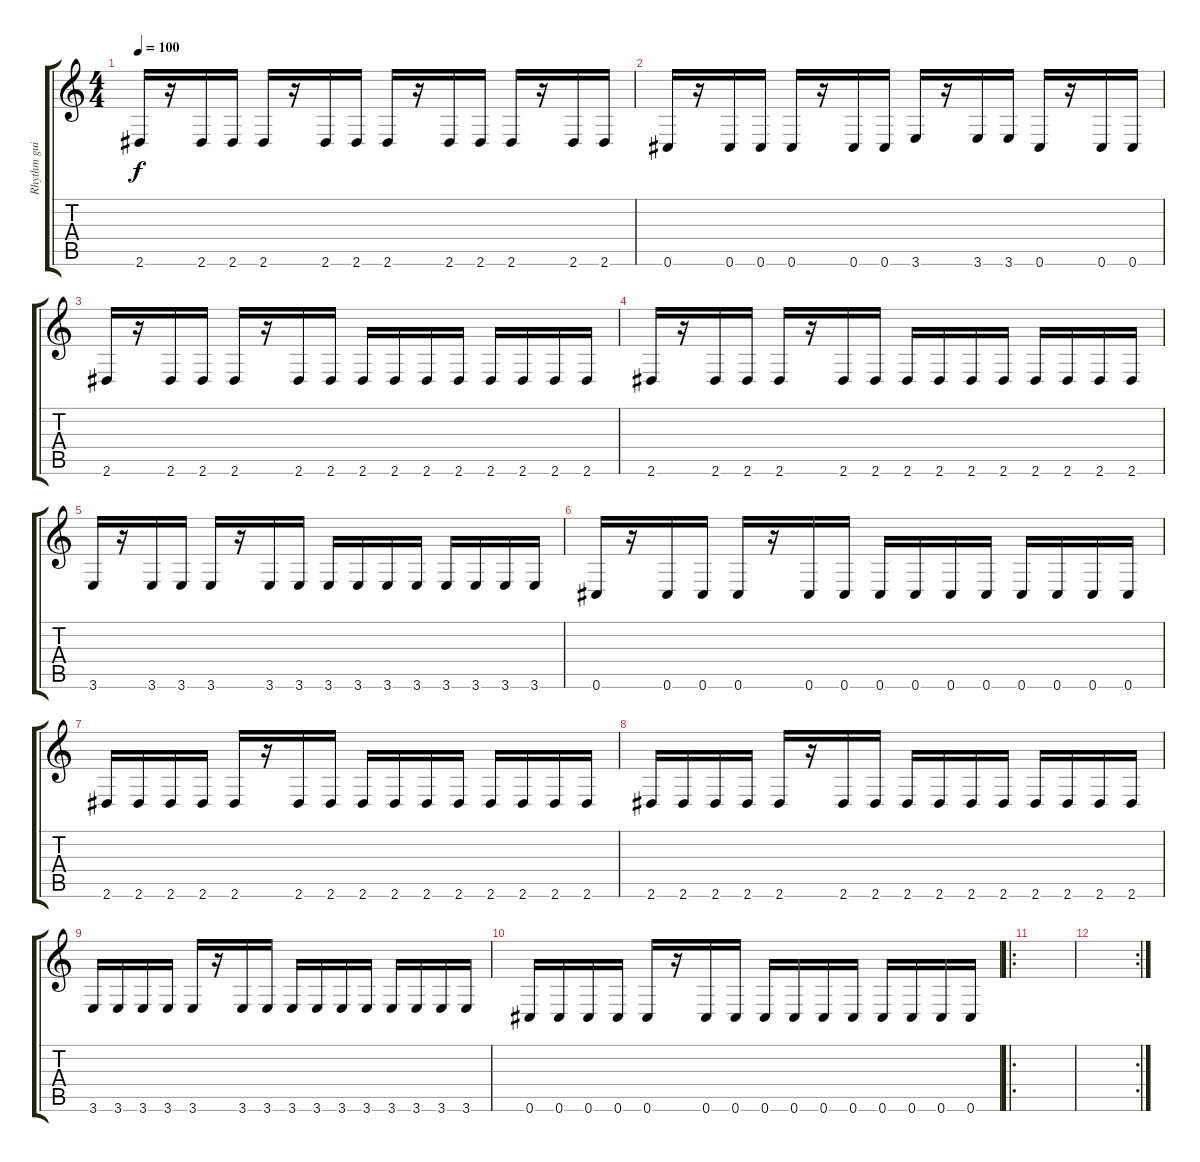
\track ("Rhythm guitar" "Rhythm gui") {instrument distortionguitar}
\staff {score tabs}
\tuning (Db4 Ab3 E3 B2 Gb2 Db2) {hide}
\ts (4 4)
\tempo 100
\clef g2
\ks c
2.6.16{dy f} r.16 2.6.16 2.6.16 2.6.16 r.16 2.6.16 2.6.16 2.6.16 r.16 2.6.16 2.6.16 2.6.16 r.16 2.6.16 2.6.16 |
0.6.16 r.16 0.6.16 0.6.16 0.6.16 r.16 0.6.16 0.6.16 3.6.16 r.16 3.6.16 3.6.16 0.6.16 r.16 0.6.16 0.6.16 |
2.6.16 r.16 2.6.16 2.6.16 2.6.16 r.16 2.6.16 2.6.16 2.6.16 2.6.16 2.6.16 2.6.16 2.6.16 2.6.16 2.6.16 2.6.16 |
2.6.16 r.16 2.6.16 2.6.16 2.6.16 r.16 2.6.16 2.6.16 2.6.16 2.6.16 2.6.16 2.6.16 2.6.16 2.6.16 2.6.16 2.6.16 |
3.6.16 r.16 3.6.16 3.6.16 3.6.16 r.16 3.6.16 3.6.16 3.6.16 3.6.16 3.6.16 3.6.16 3.6.16 3.6.16 3.6.16 3.6.16 |
0.6.16 r.16 0.6.16 0.6.16 0.6.16 r.16 0.6.16 0.6.16 0.6.16 0.6.16 0.6.16 0.6.16 0.6.16 0.6.16 0.6.16 0.6.16 |
2.6.16 2.6.16 2.6.16 2.6.16 2.6.16 r.16 2.6.16 2.6.16 2.6.16 2.6.16 2.6.16 2.6.16 2.6.16 2.6.16 2.6.16 2.6.16 |
2.6.16 2.6.16 2.6.16 2.6.16 2.6.16 r.16 2.6.16 2.6.16 2.6.16 2.6.16 2.6.16 2.6.16 2.6.16 2.6.16 2.6.16 2.6.16 |
3.6.16 3.6.16 3.6.16 3.6.16 3.6.16 r.16 3.6.16 3.6.16 3.6.16 3.6.16 3.6.16 3.6.16 3.6.16 3.6.16 3.6.16 3.6.16 |
0.6.16 0.6.16 0.6.16 0.6.16 0.6.16 r.16 0.6.16 0.6.16 0.6.16 0.6.16 0.6.16 0.6.16 0.6.16 0.6.16 0.6.16 0.6.16 |
\ro
|
\rc 2
